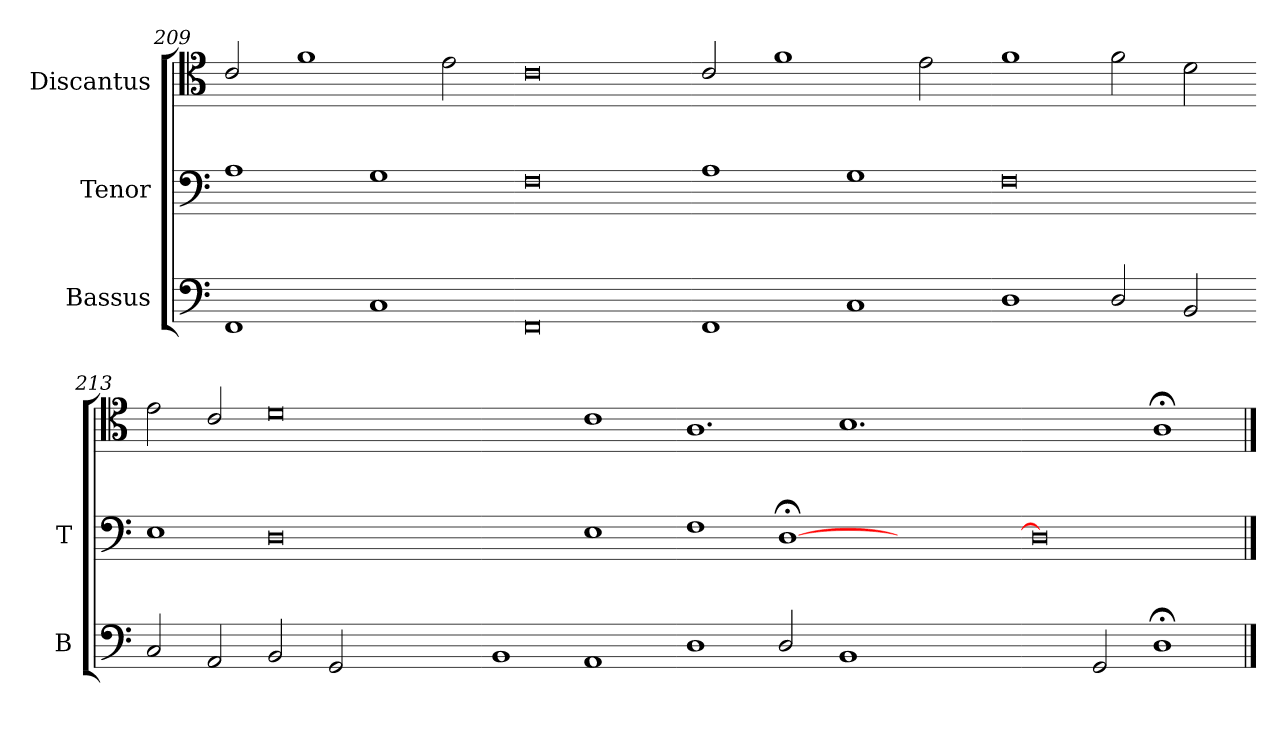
**kern	**kern	**kern
*part3	*part2	*part1
*staff3	*staff2	*staff1
*I"Bassus	*I"Tenor	*I"Discantus
*I'B	*I'T	*
*clefF4	*clefF4	*clefC4
*k[]	*k[]	*k[]
*C:	*C:	*C:
=209	=209	=209
1FF	1A	2c/
.	.	1f
1C	1G	.
.	.	2e\
=210-	=210-	=210-
0FF	0F	0c
=211-	=211-	=211-
1FF	1A	2c/
.	.	1f
1C	1G	.
.	.	2e\
=212-	=212-	=212-
1D	0F	1f
2D/	.	2f\
2BB/	.	2d\
=213-	=213-	=213-
2C/	1E	2e\
2AA/	.	2c/
2BB/	0D	0d
2GG/	.	.
1ryy	.	.
=214-	=214-	=214-
1BB	1ryy	1ryy
1AA	1E	1c
=215-	=215-	=215-
1D	1F	1.A
2D/	[1D;<;	.
1BB/	.	1.B
.	1ryy	.
2ryy	.	.
=216-	=216-	=216-
2ryy	0D]	1ryy
2GG/	.	.
1D;<;	.	1A;<;
==	==	==
*-	*-	*-
